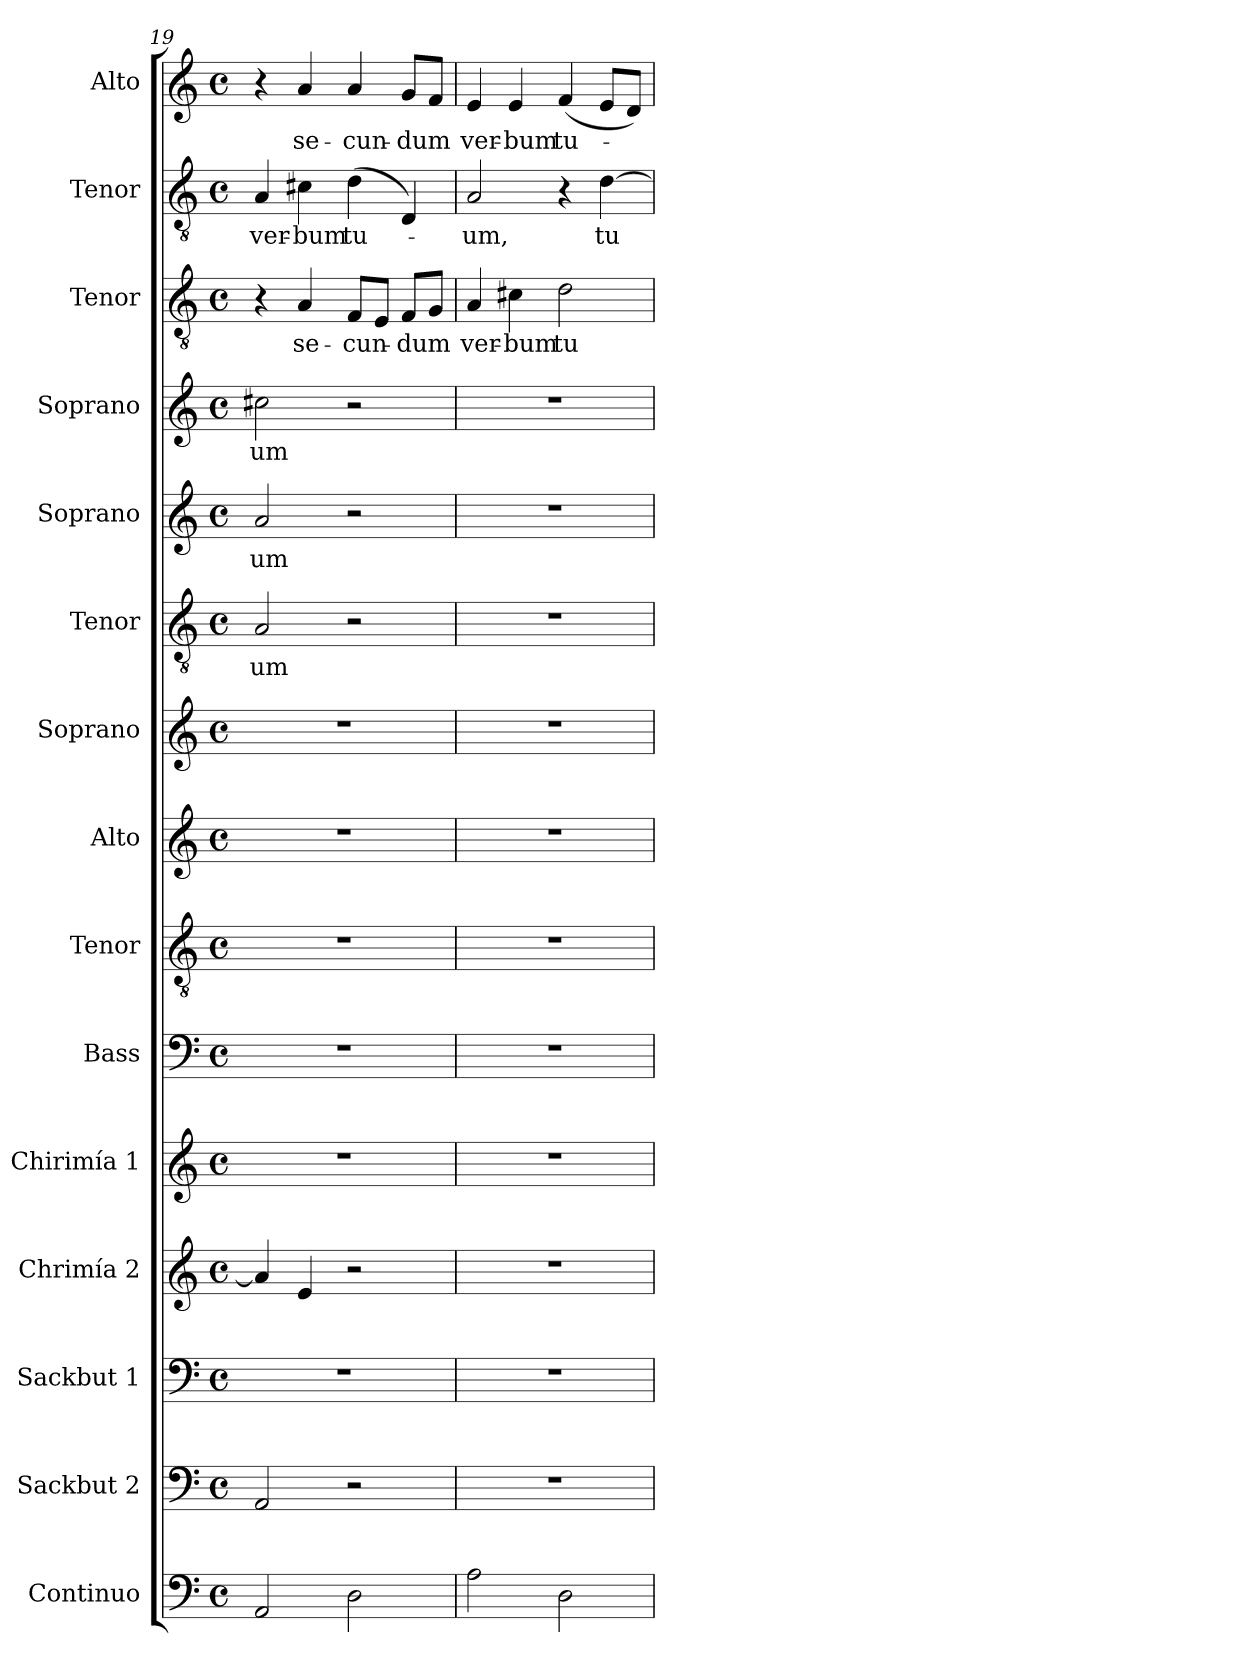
**kern	**kern	**kern	**kern	**kern	**kern	**kern	**kern	**kern	**kern	**text	**kern	**text	**kern	**text	**kern	**text	**kern	**text	**kern	**text
*part15	*part14	*part13	*part12	*part11	*part10	*part9	*part8	*part7	*part6	*part6	*part5	*part5	*part4	*part4	*part3	*part3	*part2	*part2	*part1	*part1
*staff15	*staff14	*staff13	*staff12	*staff11	*staff10	*staff9	*staff8	*staff7	*staff6	*staff6	*staff5	*staff5	*staff4	*staff4	*staff3	*staff3	*staff2	*staff2	*staff1	*staff1
*I"Continuo	*I"Sackbut 2	*I"Sackbut 1	*I"Chrimía 2	*I"Chirimía 1	*I"Bass	*I"Tenor	*I"Alto	*I"Soprano	*I"Tenor	*	*I"Soprano	*	*I"Soprano	*	*I"Tenor	*	*I"Tenor	*	*I"Alto	*
*I'Cont.	*I'Sckbt 2.	*I'Sckbt 1.	*I'Ch2.	*I'Ch1.	*I'B.	*I'T.	*I'A.	*I'S.	*I'T.	*	*I'S.	*	*I'S.	*	*I'T.	*	*I'T.	*	*I'A.	*
*clefF4	*clefF4	*clefF4	*clefG2	*clefG2	*clefF4	*clefGv2	*clefG2	*clefG2	*clefGv2	*	*clefG2	*	*clefG2	*	*clefGv2	*	*clefGv2	*	*clefG2	*
*	*	*	*	*	*	*ITrd7c12	*	*	*ITrd7c12	*	*	*	*	*	*ITrd7c12	*	*ITrd7c12	*	*	*
*k[]	*k[]	*k[]	*k[]	*k[]	*k[]	*k[]	*k[]	*k[]	*k[]	*	*k[]	*	*k[]	*	*k[]	*	*k[]	*	*k[]	*
*C:	*C:	*C:	*C:	*C:	*C:	*C:	*C:	*C:	*C:	*	*C:	*	*C:	*	*C:	*	*C:	*	*C:	*
*M4/4	*M4/4	*M4/4	*M4/4	*M4/4	*M4/4	*M4/4	*M4/4	*M4/4	*M4/4	*	*M4/4	*	*M4/4	*	*M4/4	*	*M4/4	*	*M4/4	*
*met(c)	*met(c)	*met(c)	*met(c)	*met(c)	*met(c)	*met(c)	*met(c)	*met(c)	*met(c)	*	*met(c)	*	*met(c)	*	*met(c)	*	*met(c)	*	*met(c)	*
=19	=19	=19	=19	=19	=19	=19	=19	=19	=19	=19	=19	=19	=19	=19	=19	=19	=19	=19	=19	=19
!	!	!	!	!	!	!	!	!	!	!LO:LY:b:color=#000000	!	!	!	!	!	!	!	!	!	!
!	!	!	!	!	!	!	!	!	!	!	!	!LO:LY:b:color=#000000	!	!	!	!	!	!	!	!
!	!	!	!	!	!	!	!	!	!	!	!	!	!	!LO:LY:b:color=#000000	!	!	!	!	!	!
!	!	!	!	!	!	!	!	!	!	!	!	!	!	!	!	!	!	!LO:LY:b:color=#000000	!	!
2AAi/	2AAi/	1r	4ai/]	1r	1r	1r	1r	1r	2AAi/	-um	2ai/	-um	2cc#Xi\	-um	4r	.	4AAi/	ver-	4r	.
!	!	!	!	!	!	!	!	!	!	!	!	!	!	!	!	!LO:LY:b:color=#000000	!	!	!	!
!	!	!	!	!	!	!	!	!	!	!	!	!	!	!	!	!	!	!LO:LY:b:color=#000000	!	!
!	!	!	!	!	!	!	!	!	!	!	!	!	!	!	!	!	!	!	!	!LO:LY:b:color=#000000
.	.	.	4ei/	.	.	.	.	.	.	.	.	.	.	.	4AAi/	se-	4C#Xi\	-bum	4ai/	se-
!	!	!	!	!	!	!	!	!	!	!	!	!	!	!	!	!LO:LY:b:color=#000000	!	!	!	!
!	!	!	!	!	!	!	!	!	!	!	!	!	!	!	!	!	!	!LO:LY:b:color=#000000	!	!
!	!	!	!	!	!	!	!	!	!	!	!	!	!	!	!	!	!	!	!	!LO:LY:b:color=#000000
2Di\	2r	.	2r	.	.	.	.	.	2r	.	2r	.	2r	.	8FFi/L	-cun-	(4Di\	tu-	4ai/	-cun-
.	.	.	.	.	.	.	.	.	.	.	.	.	.	.	8EEi/J	.	.	.	.	.
!	!	!	!	!	!	!	!	!	!	!	!	!	!	!	!	!LO:LY:b:color=#000000	!	!	!	!
!	!	!	!	!	!	!	!	!	!	!	!	!	!	!	!	!	!	!	!	!LO:LY:b:color=#000000
.	.	.	.	.	.	.	.	.	.	.	.	.	.	.	8FFi/L	-dum	4DDi/)	.	8gi/L	-dum
.	.	.	.	.	.	.	.	.	.	.	.	.	.	.	8GGi/J	.	.	.	8fi/J	.
=20	=20	=20	=20	=20	=20	=20	=20	=20	=20	=20	=20	=20	=20	=20	=20	=20	=20	=20	=20	=20
!	!	!	!	!	!	!	!	!	!	!	!	!	!	!	!	!LO:LY:b:color=#000000	!	!	!	!
!	!	!	!	!	!	!	!	!	!	!	!	!	!	!	!	!	!	!LO:LY:b:color=#000000	!	!
!	!	!	!	!	!	!	!	!	!	!	!	!	!	!	!	!	!	!	!	!LO:LY:b:color=#000000
2Ai\	1r	1r	1r	1r	1r	1r	1r	1r	1r	.	1r	.	1r	.	4AAi/	ver-	2AAi/	-um,	4ei/	ver-
!	!	!	!	!	!	!	!	!	!	!	!	!	!	!	!	!LO:LY:b:color=#000000	!	!	!	!
!	!	!	!	!	!	!	!	!	!	!	!	!	!	!	!	!	!	!	!	!LO:LY:b:color=#000000
.	.	.	.	.	.	.	.	.	.	.	.	.	.	.	4C#Xi\	-bum	.	.	4ei/	-bum
!	!	!	!	!	!	!	!	!	!	!	!	!	!	!	!	!LO:LY:b:color=#000000	!	!	!	!
!	!	!	!	!	!	!	!	!	!	!	!	!	!	!	!	!	!	!	!	!LO:LY:b:color=#000000
2Di\	.	.	.	.	.	.	.	.	.	.	.	.	.	.	2Di\	tu-	4r	.	(4fi/	tu-
!	!	!	!	!	!	!	!	!	!	!	!	!	!	!	!	!	!	!LO:LY:b:color=#000000	!	!
.	.	.	.	.	.	.	.	.	.	.	.	.	.	.	.	.	[>4Di\	tu-	8ei/L	.
.	.	.	.	.	.	.	.	.	.	.	.	.	.	.	.	.	.	.	8di/J)	.
=	=	=	=	=	=	=	=	=	=	=	=	=	=	=	=	=	=	=	=	=
*-	*-	*-	*-	*-	*-	*-	*-	*-	*-	*-	*-	*-	*-	*-	*-	*-	*-	*-	*-	*-
